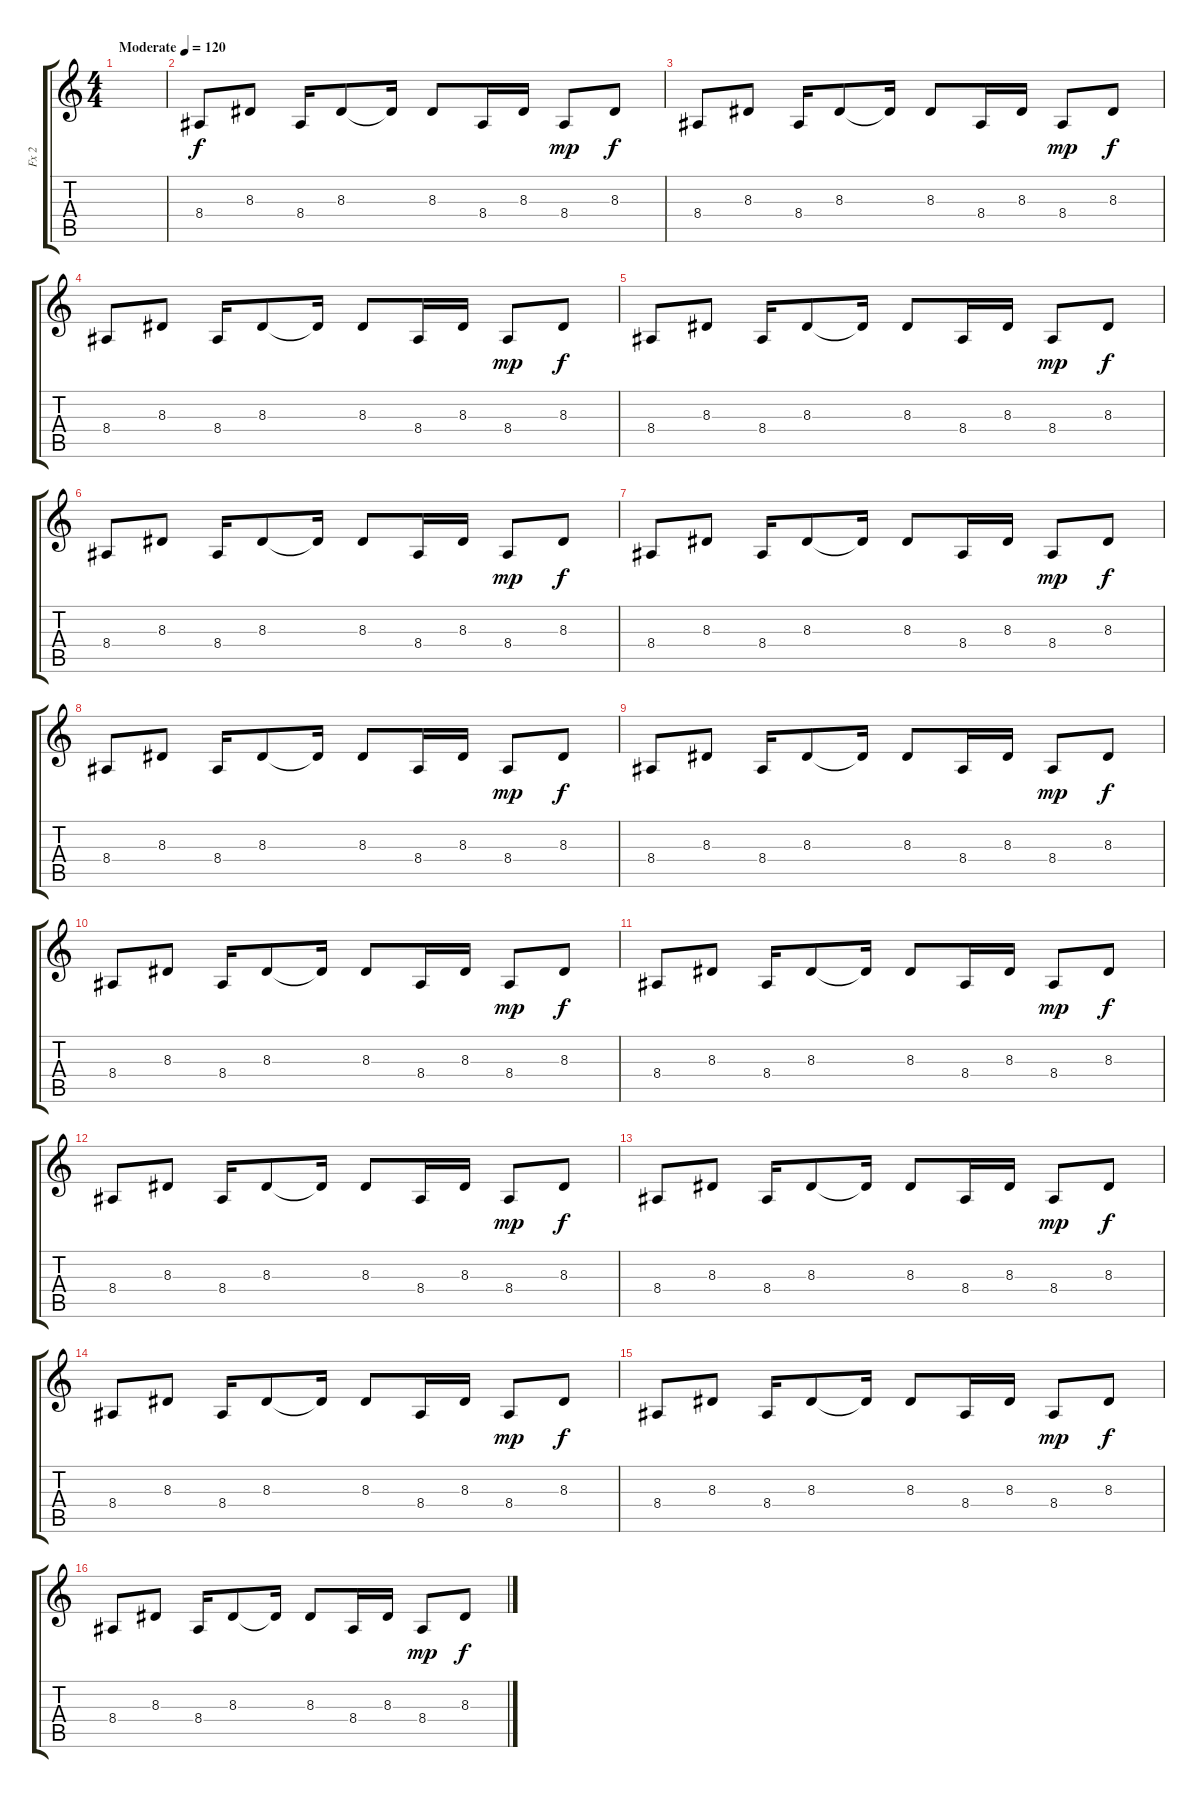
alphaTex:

\track ("Fx 2" "Fx 2") {instrument shamisen}
\staff {score tabs}
\tuning (E4 B3 G3 D3 A2 E2) {hide}
\ts (4 4)
\tempo (120 "Moderate")
\clef g2
\ks c
|
8.4.8 8.3.8 8.4.16 8.3.8 8.3{t}.16 8.3.8 8.4.16 8.3.16 8.4.8{dy mp} 8.3.8{dy f} |
8.4.8 8.3.8 8.4.16 8.3.8 8.3{t}.16 8.3.8 8.4.16 8.3.16 8.4.8{dy mp} 8.3.8{dy f} |
8.4.8 8.3.8 8.4.16 8.3.8 8.3{t}.16 8.3.8 8.4.16 8.3.16 8.4.8{dy mp} 8.3.8{dy f} |
8.4.8 8.3.8 8.4.16 8.3.8 8.3{t}.16 8.3.8 8.4.16 8.3.16 8.4.8{dy mp} 8.3.8{dy f} |
8.4.8 8.3.8 8.4.16 8.3.8 8.3{t}.16 8.3.8 8.4.16 8.3.16 8.4.8{dy mp} 8.3.8{dy f} |
8.4.8 8.3.8 8.4.16 8.3.8 8.3{t}.16 8.3.8 8.4.16 8.3.16 8.4.8{dy mp} 8.3.8{dy f} |
8.4.8 8.3.8 8.4.16 8.3.8 8.3{t}.16 8.3.8 8.4.16 8.3.16 8.4.8{dy mp} 8.3.8{dy f} |
8.4.8 8.3.8 8.4.16 8.3.8 8.3{t}.16 8.3.8 8.4.16 8.3.16 8.4.8{dy mp} 8.3.8{dy f} |
8.4.8 8.3.8 8.4.16 8.3.8 8.3{t}.16 8.3.8 8.4.16 8.3.16 8.4.8{dy mp} 8.3.8{dy f} |
8.4.8 8.3.8 8.4.16 8.3.8 8.3{t}.16 8.3.8 8.4.16 8.3.16 8.4.8{dy mp} 8.3.8{dy f} |
8.4.8 8.3.8 8.4.16 8.3.8 8.3{t}.16 8.3.8 8.4.16 8.3.16 8.4.8{dy mp} 8.3.8{dy f} |
8.4.8 8.3.8 8.4.16 8.3.8 8.3{t}.16 8.3.8 8.4.16 8.3.16 8.4.8{dy mp} 8.3.8{dy f} |
8.4.8 8.3.8 8.4.16 8.3.8 8.3{t}.16 8.3.8 8.4.16 8.3.16 8.4.8{dy mp} 8.3.8{dy f} |
8.4.8 8.3.8 8.4.16 8.3.8 8.3{t}.16 8.3.8 8.4.16 8.3.16 8.4.8{dy mp} 8.3.8{dy f} |
8.4.8 8.3.8 8.4.16 8.3.8 8.3{t}.16 8.3.8 8.4.16 8.3.16 8.4.8{dy mp} 8.3.8{dy f}
